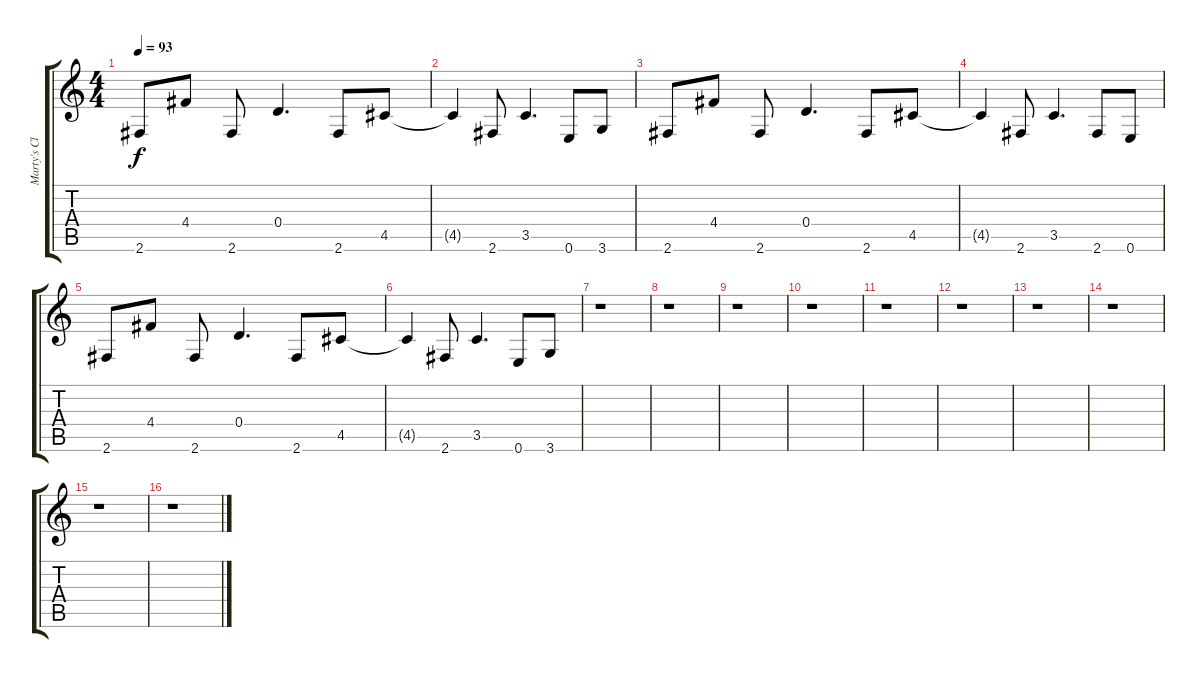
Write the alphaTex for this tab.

\track ("Marty's Clean" "Marty's Cl") {instrument electricguitarclean}
\staff {score tabs}
\tuning (E4 B3 G3 D3 A2 E2) {hide}
\ts (4 4)
\tempo 93
\clef g2
\ks c
2.6.8{dy f} 4.4.8 2.6.8 0.4.4{d} 2.6.8 4.5.8 |
4.5{t}.4 2.6.8 3.5.4{d} 0.6.8 3.6.8 |
2.6.8 4.4.8 2.6.8 0.4.4{d} 2.6.8 4.5.8 |
4.5{t}.4 2.6.8 3.5.4{d} 2.6.8 0.6.8 |
2.6.8 4.4.8 2.6.8 0.4.4{d} 2.6.8 4.5.8 |
4.5{t}.4 2.6.8 3.5.4{d} 0.6.8 3.6.8 |
r.1 |
r.1 |
r.1 |
r.1 |
r.1 |
r.1 |
r.1 |
r.1 |
r.1 |
r.1
